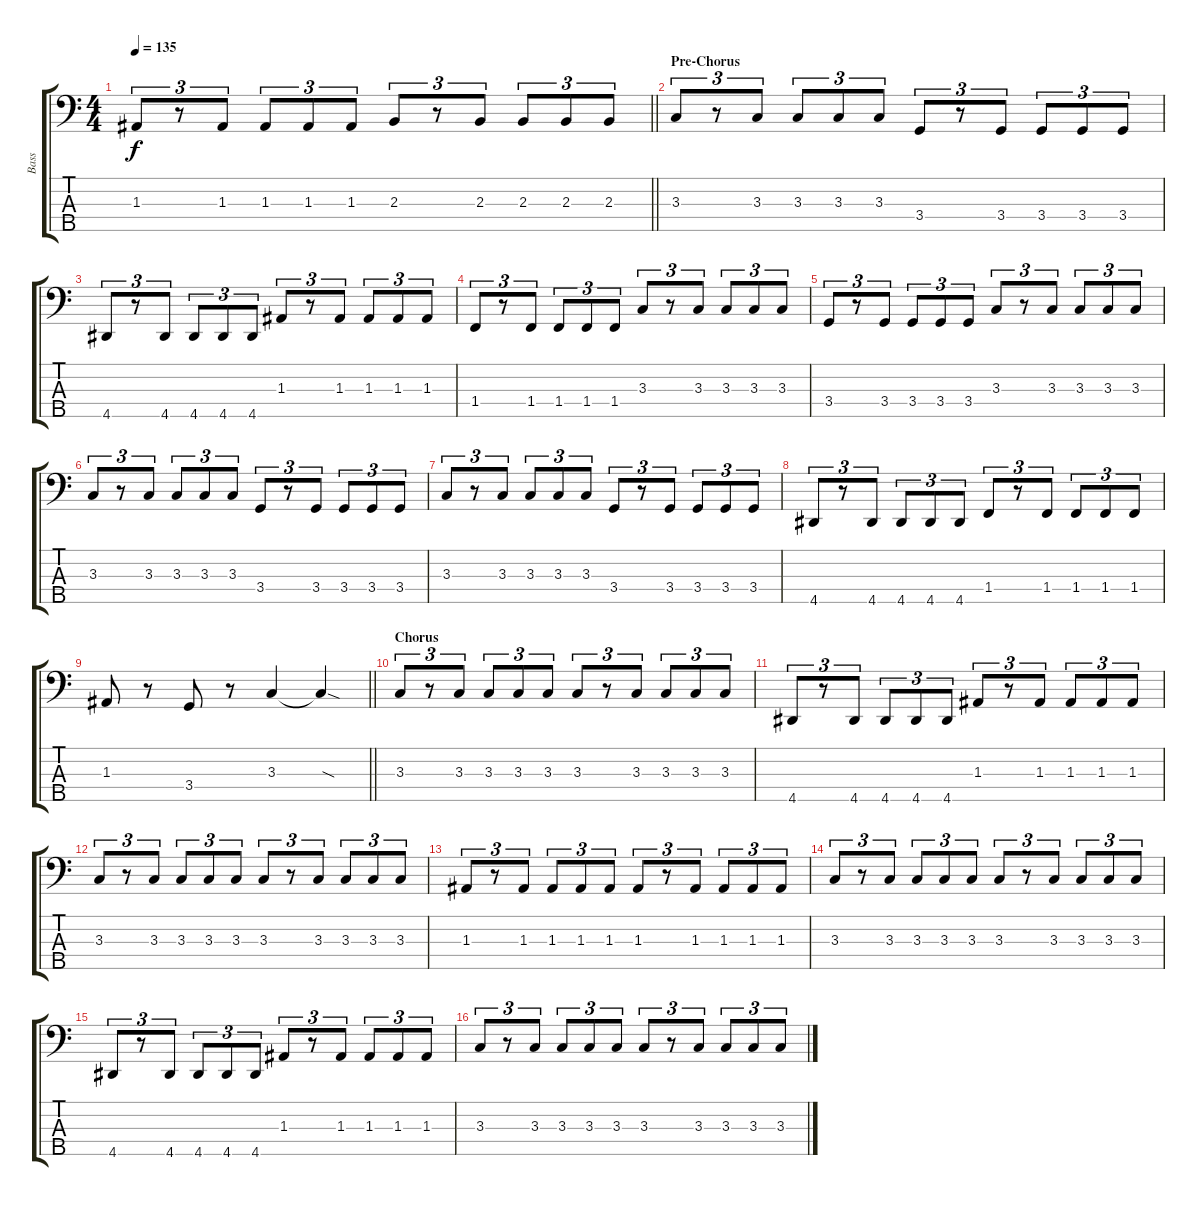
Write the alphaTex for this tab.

\track ("Bass" "Bass") {instrument electricbassfinger}
\staff {score tabs}
\tuning (G2 D2 A1 E1 B0) {hide}
\ts (4 4)
\tempo 135
\clef f4
\barLineRight lightlight
\ks c
1.3.8{tu (3 2) dy f} r.8{tu (3 2)} 1.3.8{tu (3 2)} 1.3.8{tu (3 2)} 1.3.8{tu (3 2)} 1.3.8{tu (3 2)} 2.3.8{tu (3 2)} r.8{tu (3 2)} 2.3.8{tu (3 2)} 2.3.8{tu (3 2)} 2.3.8{tu (3 2)} 2.3.8{tu (3 2)} |
\section ("" "Pre-Chorus")
3.3.8{tu (3 2)} r.8{tu (3 2)} 3.3.8{tu (3 2)} 3.3.8{tu (3 2)} 3.3.8{tu (3 2)} 3.3.8{tu (3 2)} 3.4.8{tu (3 2)} r.8{tu (3 2)} 3.4.8{tu (3 2)} 3.4.8{tu (3 2)} 3.4.8{tu (3 2)} 3.4.8{tu (3 2)} |
4.5.8{tu (3 2)} r.8{tu (3 2)} 4.5.8{tu (3 2)} 4.5.8{tu (3 2)} 4.5.8{tu (3 2)} 4.5.8{tu (3 2)} 1.3.8{tu (3 2)} r.8{tu (3 2)} 1.3.8{tu (3 2)} 1.3.8{tu (3 2)} 1.3.8{tu (3 2)} 1.3.8{tu (3 2)} |
1.4.8{tu (3 2)} r.8{tu (3 2)} 1.4.8{tu (3 2)} 1.4.8{tu (3 2)} 1.4.8{tu (3 2)} 1.4.8{tu (3 2)} 3.3.8{tu (3 2)} r.8{tu (3 2)} 3.3.8{tu (3 2)} 3.3.8{tu (3 2)} 3.3.8{tu (3 2)} 3.3.8{tu (3 2)} |
3.4.8{tu (3 2)} r.8{tu (3 2)} 3.4.8{tu (3 2)} 3.4.8{tu (3 2)} 3.4.8{tu (3 2)} 3.4.8{tu (3 2)} 3.3.8{tu (3 2)} r.8{tu (3 2)} 3.3.8{tu (3 2)} 3.3.8{tu (3 2)} 3.3.8{tu (3 2)} 3.3.8{tu (3 2)} |
3.3.8{tu (3 2)} r.8{tu (3 2)} 3.3.8{tu (3 2)} 3.3.8{tu (3 2)} 3.3.8{tu (3 2)} 3.3.8{tu (3 2)} 3.4.8{tu (3 2)} r.8{tu (3 2)} 3.4.8{tu (3 2)} 3.4.8{tu (3 2)} 3.4.8{tu (3 2)} 3.4.8{tu (3 2)} |
3.3.8{tu (3 2)} r.8{tu (3 2)} 3.3.8{tu (3 2)} 3.3.8{tu (3 2)} 3.3.8{tu (3 2)} 3.3.8{tu (3 2)} 3.4.8{tu (3 2)} r.8{tu (3 2)} 3.4.8{tu (3 2)} 3.4.8{tu (3 2)} 3.4.8{tu (3 2)} 3.4.8{tu (3 2)} |
4.5.8{tu (3 2)} r.8{tu (3 2)} 4.5.8{tu (3 2)} 4.5.8{tu (3 2)} 4.5.8{tu (3 2)} 4.5.8{tu (3 2)} 1.4.8{tu (3 2)} r.8{tu (3 2)} 1.4.8{tu (3 2)} 1.4.8{tu (3 2)} 1.4.8{tu (3 2)} 1.4.8{tu (3 2)} |
\barLineRight lightlight
1.3.8 r.8 3.4.8 r.8 3.3.4 3.3{sod t}.4 |
\section ("" "Chorus")
3.3.8{tu (3 2)} r.8{tu (3 2)} 3.3.8{tu (3 2)} 3.3.8{tu (3 2)} 3.3.8{tu (3 2)} 3.3.8{tu (3 2)} 3.3.8{tu (3 2)} r.8{tu (3 2)} 3.3.8{tu (3 2)} 3.3.8{tu (3 2)} 3.3.8{tu (3 2)} 3.3.8{tu (3 2)} |
4.5.8{tu (3 2)} r.8{tu (3 2)} 4.5.8{tu (3 2)} 4.5.8{tu (3 2)} 4.5.8{tu (3 2)} 4.5.8{tu (3 2)} 1.3.8{tu (3 2)} r.8{tu (3 2)} 1.3.8{tu (3 2)} 1.3.8{tu (3 2)} 1.3.8{tu (3 2)} 1.3.8{tu (3 2)} |
3.3.8{tu (3 2)} r.8{tu (3 2)} 3.3.8{tu (3 2)} 3.3.8{tu (3 2)} 3.3.8{tu (3 2)} 3.3.8{tu (3 2)} 3.3.8{tu (3 2)} r.8{tu (3 2)} 3.3.8{tu (3 2)} 3.3.8{tu (3 2)} 3.3.8{tu (3 2)} 3.3.8{tu (3 2)} |
1.3.8{tu (3 2)} r.8{tu (3 2)} 1.3.8{tu (3 2)} 1.3.8{tu (3 2)} 1.3.8{tu (3 2)} 1.3.8{tu (3 2)} 1.3.8{tu (3 2)} r.8{tu (3 2)} 1.3.8{tu (3 2)} 1.3.8{tu (3 2)} 1.3.8{tu (3 2)} 1.3.8{tu (3 2)} |
3.3.8{tu (3 2)} r.8{tu (3 2)} 3.3.8{tu (3 2)} 3.3.8{tu (3 2)} 3.3.8{tu (3 2)} 3.3.8{tu (3 2)} 3.3.8{tu (3 2)} r.8{tu (3 2)} 3.3.8{tu (3 2)} 3.3.8{tu (3 2)} 3.3.8{tu (3 2)} 3.3.8{tu (3 2)} |
4.5.8{tu (3 2)} r.8{tu (3 2)} 4.5.8{tu (3 2)} 4.5.8{tu (3 2)} 4.5.8{tu (3 2)} 4.5.8{tu (3 2)} 1.3.8{tu (3 2)} r.8{tu (3 2)} 1.3.8{tu (3 2)} 1.3.8{tu (3 2)} 1.3.8{tu (3 2)} 1.3.8{tu (3 2)} |
3.3.8{tu (3 2)} r.8{tu (3 2)} 3.3.8{tu (3 2)} 3.3.8{tu (3 2)} 3.3.8{tu (3 2)} 3.3.8{tu (3 2)} 3.3.8{tu (3 2)} r.8{tu (3 2)} 3.3.8{tu (3 2)} 3.3.8{tu (3 2)} 3.3.8{tu (3 2)} 3.3.8{tu (3 2)}
